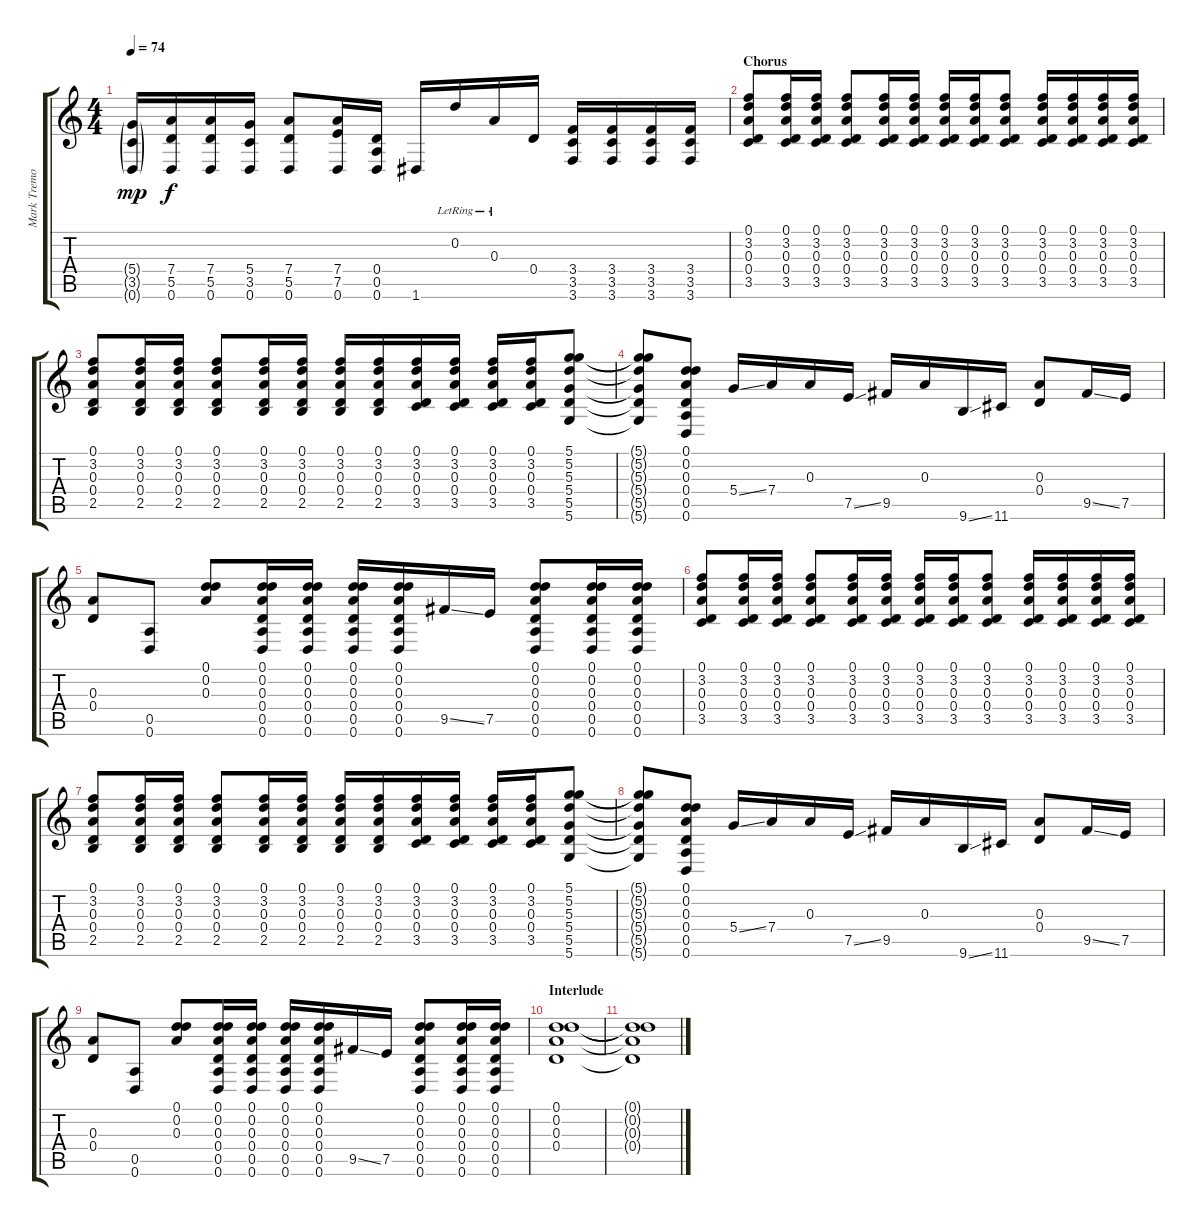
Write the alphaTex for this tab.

\track ("Mark Tremonti" "Mark Tremo") {instrument distortionguitar}
\staff {score tabs}
\tuning (D4 D4 A3 D3 A2 D2) {hide}
\ts (4 4)
\tempo 74
\clef g2
\ks c
(5.4{g} 3.5{g} 0.6{g}).16{dy mp} (7.4 5.5 0.6).16{dy f} (7.4 5.5 0.6).16 (5.4 3.5 0.6).16 (7.4 5.5 0.6).8 (7.4 7.5 0.6).16 (0.4 0.5 0.6).16 1.6.16{volume 13} 0.2{lr}.16 0.3{lr}.16 0.4.16 (3.4 3.5 3.6).16 (3.4 3.5 3.6).16 (3.4 3.5 3.6).16 (3.4 3.5 3.6).16 |
\section ("" "Chorus")
(0.1 3.2 0.3 0.4 3.5).8 (0.1 3.2 0.3 0.4 3.5).16 (0.1 3.2 0.3 0.4 3.5).16 (0.1 3.2 0.3 0.4 3.5).8 (0.1 3.2 0.3 0.4 3.5).16 (0.1 3.2 0.3 0.4 3.5).16 (0.1 3.2 0.3 0.4 3.5).16 (0.1 3.2 0.3 0.4 3.5).16 (0.1 3.2 0.3 0.4 3.5).8 (0.1 3.2 0.3 0.4 3.5).16 (0.1 3.2 0.3 0.4 3.5).16 (0.1 3.2 0.3 0.4 3.5).16 (0.1 3.2 0.3 0.4 3.5).16 |
(0.1 3.2 0.3 0.4 2.5).8 (0.1 3.2 0.3 0.4 2.5).16 (0.1 3.2 0.3 0.4 2.5).16 (0.1 3.2 0.3 0.4 2.5).8 (0.1 3.2 0.3 0.4 2.5).16 (0.1 3.2 0.3 0.4 2.5).16 (0.1 3.2 0.3 0.4 2.5).16 (0.1 3.2 0.3 0.4 2.5).16 (0.1 3.2 0.3 0.4 3.5).16 (0.1 3.2 0.3 0.4 3.5).16 (0.1 3.2 0.3 0.4 3.5).16 (0.1 3.2 0.3 0.4 3.5).16 (5.1 5.2 5.3 5.4 5.5 5.6).8 |
(5.1{t} 5.2{t} 5.3{t} 5.4{t} 5.5{t} 5.6{t}).8 (0.1 0.2 0.3 0.4 0.5 0.6).8 5.4{ss}.16 7.4.16 0.3.16 7.5{ss}.16 9.5.16 0.3.16 9.6{ss}.16 11.6.16 (0.3 0.4).8 9.5{ss}.16 7.5.16 |
(0.3 0.4).8 (0.5 0.6).8 (0.1 0.2 0.3).8 (0.1 0.2 0.3 0.4 0.5 0.6).16 (0.1 0.2 0.3 0.4 0.5 0.6).16 (0.1 0.2 0.3 0.4 0.5 0.6).16 (0.1 0.2 0.3 0.4 0.5 0.6).16 9.5{ss}.16 7.5.16 (0.1 0.2 0.3 0.4 0.5 0.6).8 (0.1 0.2 0.3 0.4 0.5 0.6).16 (0.1 0.2 0.3 0.4 0.5 0.6).16 |
(0.1 3.2 0.3 0.4 3.5).8 (0.1 3.2 0.3 0.4 3.5).16 (0.1 3.2 0.3 0.4 3.5).16 (0.1 3.2 0.3 0.4 3.5).8 (0.1 3.2 0.3 0.4 3.5).16 (0.1 3.2 0.3 0.4 3.5).16 (0.1 3.2 0.3 0.4 3.5).16 (0.1 3.2 0.3 0.4 3.5).16 (0.1 3.2 0.3 0.4 3.5).8 (0.1 3.2 0.3 0.4 3.5).16 (0.1 3.2 0.3 0.4 3.5).16 (0.1 3.2 0.3 0.4 3.5).16 (0.1 3.2 0.3 0.4 3.5).16 |
(0.1 3.2 0.3 0.4 2.5).8 (0.1 3.2 0.3 0.4 2.5).16 (0.1 3.2 0.3 0.4 2.5).16 (0.1 3.2 0.3 0.4 2.5).8 (0.1 3.2 0.3 0.4 2.5).16 (0.1 3.2 0.3 0.4 2.5).16 (0.1 3.2 0.3 0.4 2.5).16 (0.1 3.2 0.3 0.4 2.5).16 (0.1 3.2 0.3 0.4 3.5).16 (0.1 3.2 0.3 0.4 3.5).16 (0.1 3.2 0.3 0.4 3.5).16 (0.1 3.2 0.3 0.4 3.5).16 (5.1 5.2 5.3 5.4 5.5 5.6).8 |
(5.1{t} 5.2{t} 5.3{t} 5.4{t} 5.5{t} 5.6{t}).8 (0.1 0.2 0.3 0.4 0.5 0.6).8 5.4{ss}.16 7.4.16 0.3.16 7.5{ss}.16 9.5.16 0.3.16 9.6{ss}.16 11.6.16 (0.3 0.4).8 9.5{ss}.16 7.5.16 |
(0.3 0.4).8 (0.5 0.6).8 (0.1 0.2 0.3).8 (0.1 0.2 0.3 0.4 0.5 0.6).16 (0.1 0.2 0.3 0.4 0.5 0.6).16 (0.1 0.2 0.3 0.4 0.5 0.6).16 (0.1 0.2 0.3 0.4 0.5 0.6).16 9.5{ss}.16 7.5.16 (0.1 0.2 0.3 0.4 0.5 0.6).8 (0.1 0.2 0.3 0.4 0.5 0.6).16 (0.1 0.2 0.3 0.4 0.5 0.6).16 |
\section ("" "Interlude")
(0.1 0.2 0.3 0.4).1 |
(0.1{t} 0.2{t} 0.3{t} 0.4{t}).1
